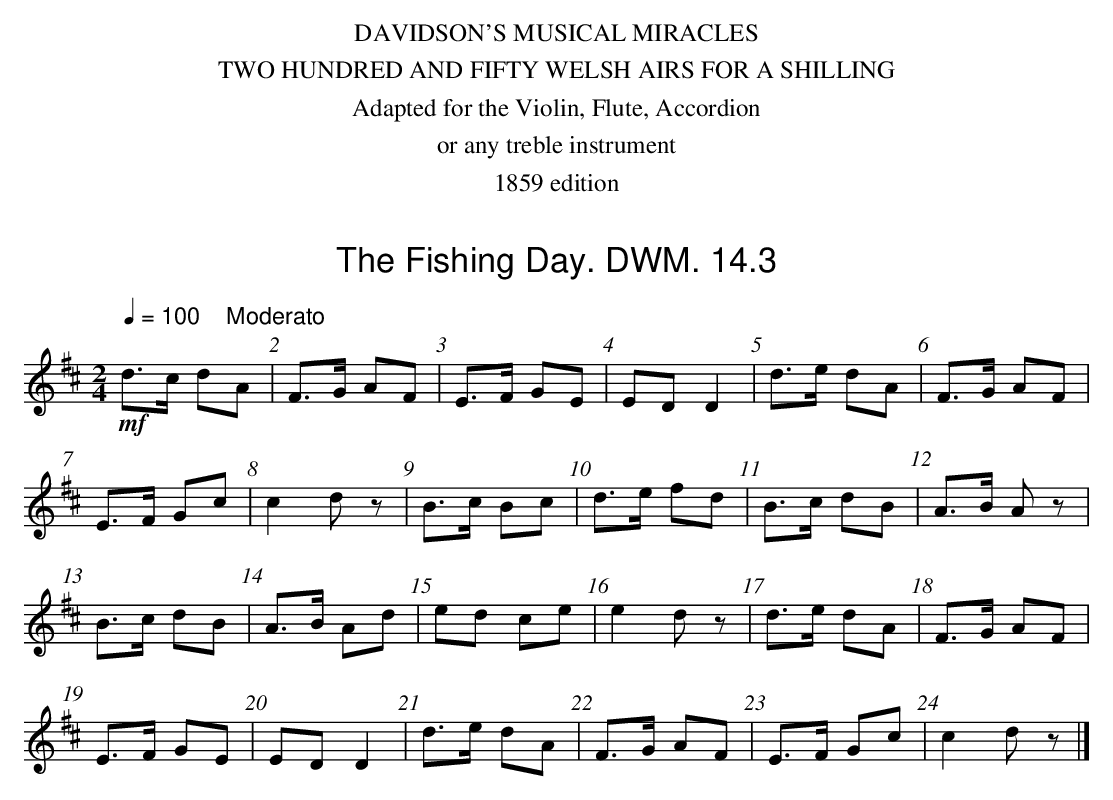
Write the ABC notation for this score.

X:1
T:Fishing Day. DWM. 14.3, The
M:2/4
L:1/8
Q:1/4=100 "    Moderato"
K:D
!mf!d>c dA|F>G AF|E>F GE|ED D2|d>e dA|F>G AF|
E>F Gc|c2 dz|B>c Bc|d>e fd|B>c dB|A>B Az|
B>c dB| A>B Ad| ed ce|e2 dz|d>e dA|F>G AF|
E>F GE|ED D2|d>e dA|F>G AF|E>F Gc|c2 dz|]
